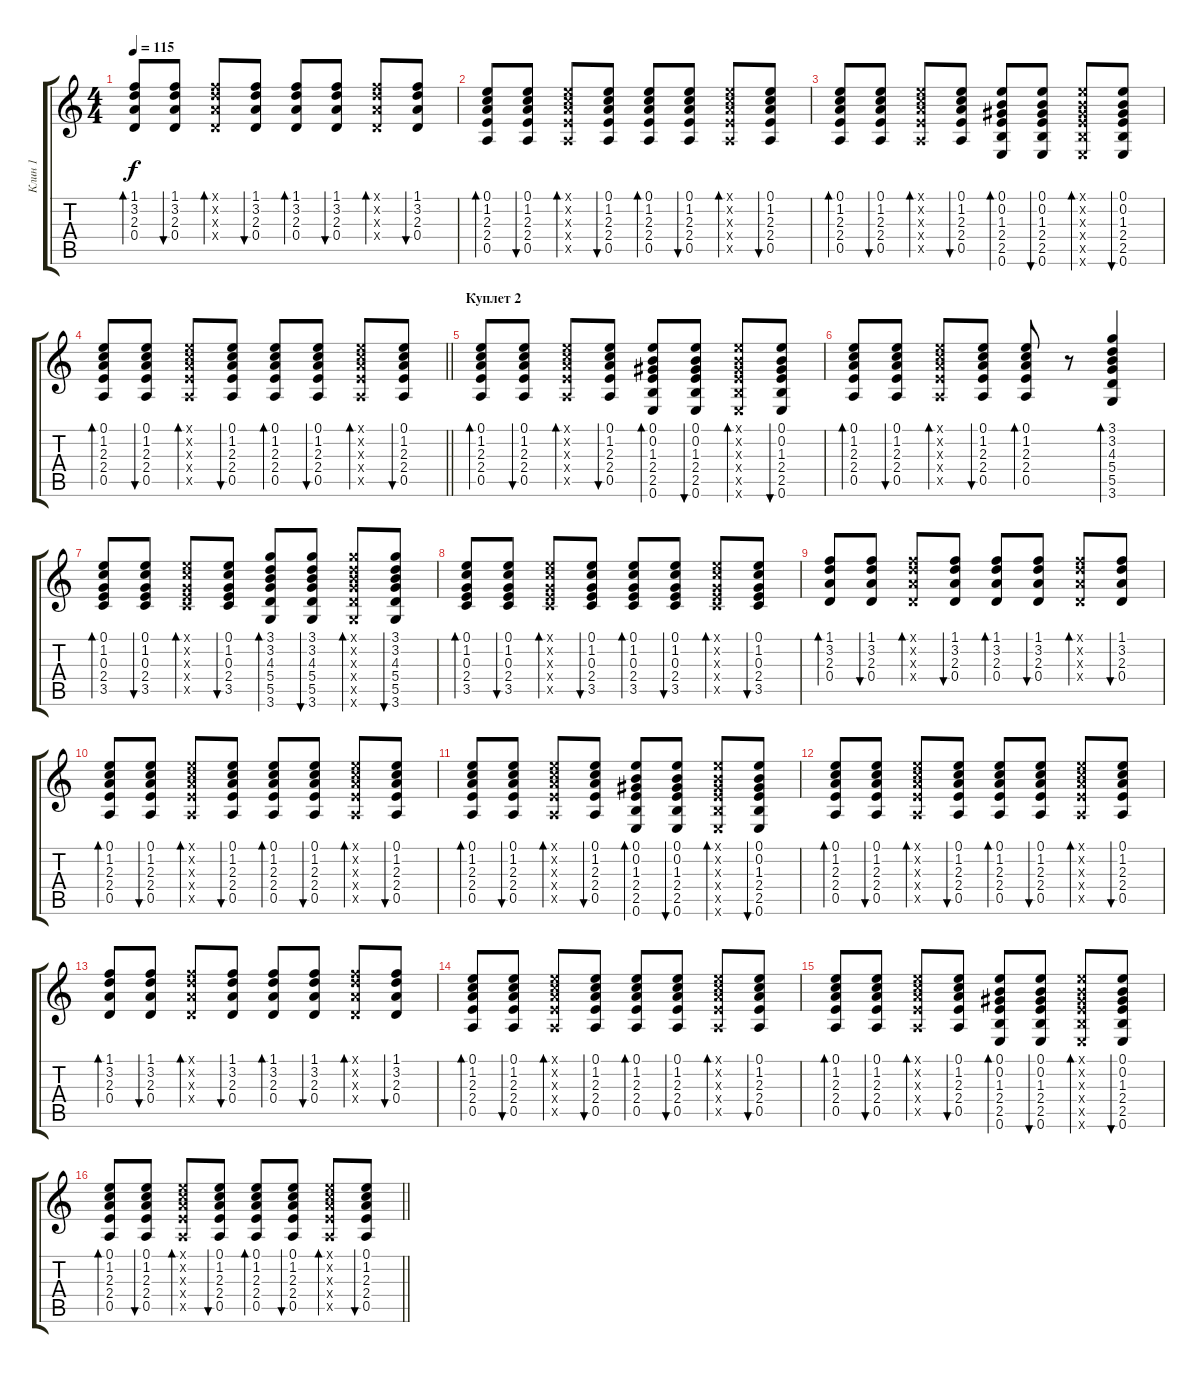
\track ("Клин 1" "Клин 1") {instrument electricguitarclean}
\staff {score tabs}
\tuning (E4 B3 G3 D3 A2 E2) {hide}
\ts (4 4)
\tempo 115
\clef g2
\ks c
(1.1 3.2 2.3 0.4).8{bd 30 dy f} (1.1 3.2 2.3 0.4).8{bu 30} (1.1{x} 3.2{x} 2.3{x} 0.4{x}).8{bd 30} (1.1 3.2 2.3 0.4).8{bu 30} (1.1 3.2 2.3 0.4).8{bd 30} (1.1 3.2 2.3 0.4).8{bu 30} (1.1{x} 3.2{x} 2.3{x} 0.4{x}).8{bd 30} (1.1 3.2 2.3 0.4).8{bu 30} |
(0.1 1.2 2.3 2.4 0.5).8{bd 30} (0.1 1.2 2.3 2.4 0.5).8{bu 30} (0.1{x} 1.2{x} 2.3{x} 2.4{x} 0.5{x}).8{bd 30} (0.1 1.2 2.3 2.4 0.5).8{bu 30} (0.1 1.2 2.3 2.4 0.5).8{bd 30} (0.1 1.2 2.3 2.4 0.5).8{bu 30} (0.1{x} 1.2{x} 2.3{x} 2.4{x} 0.5{x}).8{bd 30} (0.1 1.2 2.3 2.4 0.5).8{bu 30} |
(0.1 1.2 2.3 2.4 0.5).8{bd 30} (0.1 1.2 2.3 2.4 0.5).8{bu 30} (0.1{x} 1.2{x} 2.3{x} 2.4{x} 0.5{x}).8{bd 30} (0.1 1.2 2.3 2.4 0.5).8{bu 30} (0.1 0.2 1.3 2.4 2.5 0.6).8{bd 30} (0.1 0.2 1.3 2.4 2.5 0.6).8{bu 30} (0.1{x} 0.2{x} 1.3{x} 2.4{x} 2.5{x} 0.6{x}).8{bd 30} (0.1 0.2 1.3 2.4 2.5 0.6).8{bu 30} |
\barLineRight lightlight
(0.1 1.2 2.3 2.4 0.5).8{bd 30} (0.1 1.2 2.3 2.4 0.5).8{bu 30} (0.1{x} 1.2{x} 2.3{x} 2.4{x} 0.5{x}).8{bd 30} (0.1 1.2 2.3 2.4 0.5).8{bu 30} (0.1 1.2 2.3 2.4 0.5).8{bd 30} (0.1 1.2 2.3 2.4 0.5).8{bu 30} (0.1{x} 1.2{x} 2.3{x} 2.4{x} 0.5{x}).8{bd 30} (0.1 1.2 2.3 2.4 0.5).8{bu 30} |
\section ("" "Куплет 2")
(0.1 1.2 2.3 2.4 0.5).8{bd 30} (0.1 1.2 2.3 2.4 0.5).8{bu 30} (0.1{x} 1.2{x} 2.3{x} 2.4{x} 0.5{x}).8{bd 30} (0.1 1.2 2.3 2.4 0.5).8{bu 30} (0.1 0.2 1.3 2.4 2.5 0.6).8{bd 30} (0.1 0.2 1.3 2.4 2.5 0.6).8{bu 30} (0.1{x} 0.2{x} 1.3{x} 2.4{x} 2.5{x} 0.6{x}).8{bd 30} (0.1 0.2 1.3 2.4 2.5 0.6).8{bu 30} |
(0.1 1.2 2.3 2.4 0.5).8{bd 30} (0.1 1.2 2.3 2.4 0.5).8{bu 30} (0.1{x} 1.2{x} 2.3{x} 2.4{x} 0.5{x}).8{bd 30} (0.1 1.2 2.3 2.4 0.5).8{bu 30} (0.1 1.2 2.3 2.4 0.5).8{bd 30} r.8 (3.1 3.2 4.3 5.4 5.5 3.6).4{bd 30} |
(0.1 1.2 0.3 2.4 3.5).8{bd 30} (0.1 1.2 0.3 2.4 3.5).8{bu 30} (0.1{x} 1.2{x} 0.3{x} 2.4{x} 3.5{x}).8{bd 30} (0.1 1.2 0.3 2.4 3.5).8{bu 30} (3.1 3.2 4.3 5.4 5.5 3.6).8{bd 30} (3.1 3.2 4.3 5.4 5.5 3.6).8{bu 30} (3.1{x} 3.2{x} 4.3{x} 5.4{x} 5.5{x} 3.6{x}).8{bd 30} (3.1 3.2 4.3 5.4 5.5 3.6).8{bu 30} |
(0.1 1.2 0.3 2.4 3.5).8{bd 30} (0.1 1.2 0.3 2.4 3.5).8{bu 30} (0.1{x} 1.2{x} 0.3{x} 2.4{x} 3.5{x}).8{bd 30} (0.1 1.2 0.3 2.4 3.5).8{bu 30} (0.1 1.2 0.3 2.4 3.5).8{bd 30} (0.1 1.2 0.3 2.4 3.5).8{bu 30} (0.1{x} 1.2{x} 0.3{x} 2.4{x} 3.5{x}).8{bd 30} (0.1 1.2 0.3 2.4 3.5).8{bu 30} |
(1.1 3.2 2.3 0.4).8{bd 30} (1.1 3.2 2.3 0.4).8{bu 30} (1.1{x} 3.2{x} 2.3{x} 0.4{x}).8{bd 30} (1.1 3.2 2.3 0.4).8{bu 30} (1.1 3.2 2.3 0.4).8{bd 30} (1.1 3.2 2.3 0.4).8{bu 30} (1.1{x} 3.2{x} 2.3{x} 0.4{x}).8{bd 30} (1.1 3.2 2.3 0.4).8{bu 30} |
(0.1 1.2 2.3 2.4 0.5).8{bd 30} (0.1 1.2 2.3 2.4 0.5).8{bu 30} (0.1{x} 1.2{x} 2.3{x} 2.4{x} 0.5{x}).8{bd 30} (0.1 1.2 2.3 2.4 0.5).8{bu 30} (0.1 1.2 2.3 2.4 0.5).8{bd 30} (0.1 1.2 2.3 2.4 0.5).8{bu 30} (0.1{x} 1.2{x} 2.3{x} 2.4{x} 0.5{x}).8{bd 30} (0.1 1.2 2.3 2.4 0.5).8{bu 30} |
(0.1 1.2 2.3 2.4 0.5).8{bd 30} (0.1 1.2 2.3 2.4 0.5).8{bu 30} (0.1{x} 1.2{x} 2.3{x} 2.4{x} 0.5{x}).8{bd 30} (0.1 1.2 2.3 2.4 0.5).8{bu 30} (0.1 0.2 1.3 2.4 2.5 0.6).8{bd 30} (0.1 0.2 1.3 2.4 2.5 0.6).8{bu 30} (0.1{x} 0.2{x} 1.3{x} 2.4{x} 2.5{x} 0.6{x}).8{bd 30} (0.1 0.2 1.3 2.4 2.5 0.6).8{bu 30} |
(0.1 1.2 2.3 2.4 0.5).8{bd 30} (0.1 1.2 2.3 2.4 0.5).8{bu 30} (0.1{x} 1.2{x} 2.3{x} 2.4{x} 0.5{x}).8{bd 30} (0.1 1.2 2.3 2.4 0.5).8{bu 30} (0.1 1.2 2.3 2.4 0.5).8{bd 30} (0.1 1.2 2.3 2.4 0.5).8{bu 30} (0.1{x} 1.2{x} 2.3{x} 2.4{x} 0.5{x}).8{bd 30} (0.1 1.2 2.3 2.4 0.5).8{bu 30} |
(1.1 3.2 2.3 0.4).8{bd 30} (1.1 3.2 2.3 0.4).8{bu 30} (1.1{x} 3.2{x} 2.3{x} 0.4{x}).8{bd 30} (1.1 3.2 2.3 0.4).8{bu 30} (1.1 3.2 2.3 0.4).8{bd 30} (1.1 3.2 2.3 0.4).8{bu 30} (1.1{x} 3.2{x} 2.3{x} 0.4{x}).8{bd 30} (1.1 3.2 2.3 0.4).8{bu 30} |
(0.1 1.2 2.3 2.4 0.5).8{bd 30} (0.1 1.2 2.3 2.4 0.5).8{bu 30} (0.1{x} 1.2{x} 2.3{x} 2.4{x} 0.5{x}).8{bd 30} (0.1 1.2 2.3 2.4 0.5).8{bu 30} (0.1 1.2 2.3 2.4 0.5).8{bd 30} (0.1 1.2 2.3 2.4 0.5).8{bu 30} (0.1{x} 1.2{x} 2.3{x} 2.4{x} 0.5{x}).8{bd 30} (0.1 1.2 2.3 2.4 0.5).8{bu 30} |
(0.1 1.2 2.3 2.4 0.5).8{bd 30} (0.1 1.2 2.3 2.4 0.5).8{bu 30} (0.1{x} 1.2{x} 2.3{x} 2.4{x} 0.5{x}).8{bd 30} (0.1 1.2 2.3 2.4 0.5).8{bu 30} (0.1 0.2 1.3 2.4 2.5 0.6).8{bd 30} (0.1 0.2 1.3 2.4 2.5 0.6).8{bu 30} (0.1{x} 0.2{x} 1.3{x} 2.4{x} 2.5{x} 0.6{x}).8{bd 30} (0.1 0.2 1.3 2.4 2.5 0.6).8{bu 30} |
\barLineRight lightlight
(0.1 1.2 2.3 2.4 0.5).8{bd 30} (0.1 1.2 2.3 2.4 0.5).8{bu 30} (0.1{x} 1.2{x} 2.3{x} 2.4{x} 0.5{x}).8{bd 30} (0.1 1.2 2.3 2.4 0.5).8{bu 30} (0.1 1.2 2.3 2.4 0.5).8{bd 30} (0.1 1.2 2.3 2.4 0.5).8{bu 30} (0.1{x} 1.2{x} 2.3{x} 2.4{x} 0.5{x}).8{bd 30} (0.1 1.2 2.3 2.4 0.5).8{bu 30}
